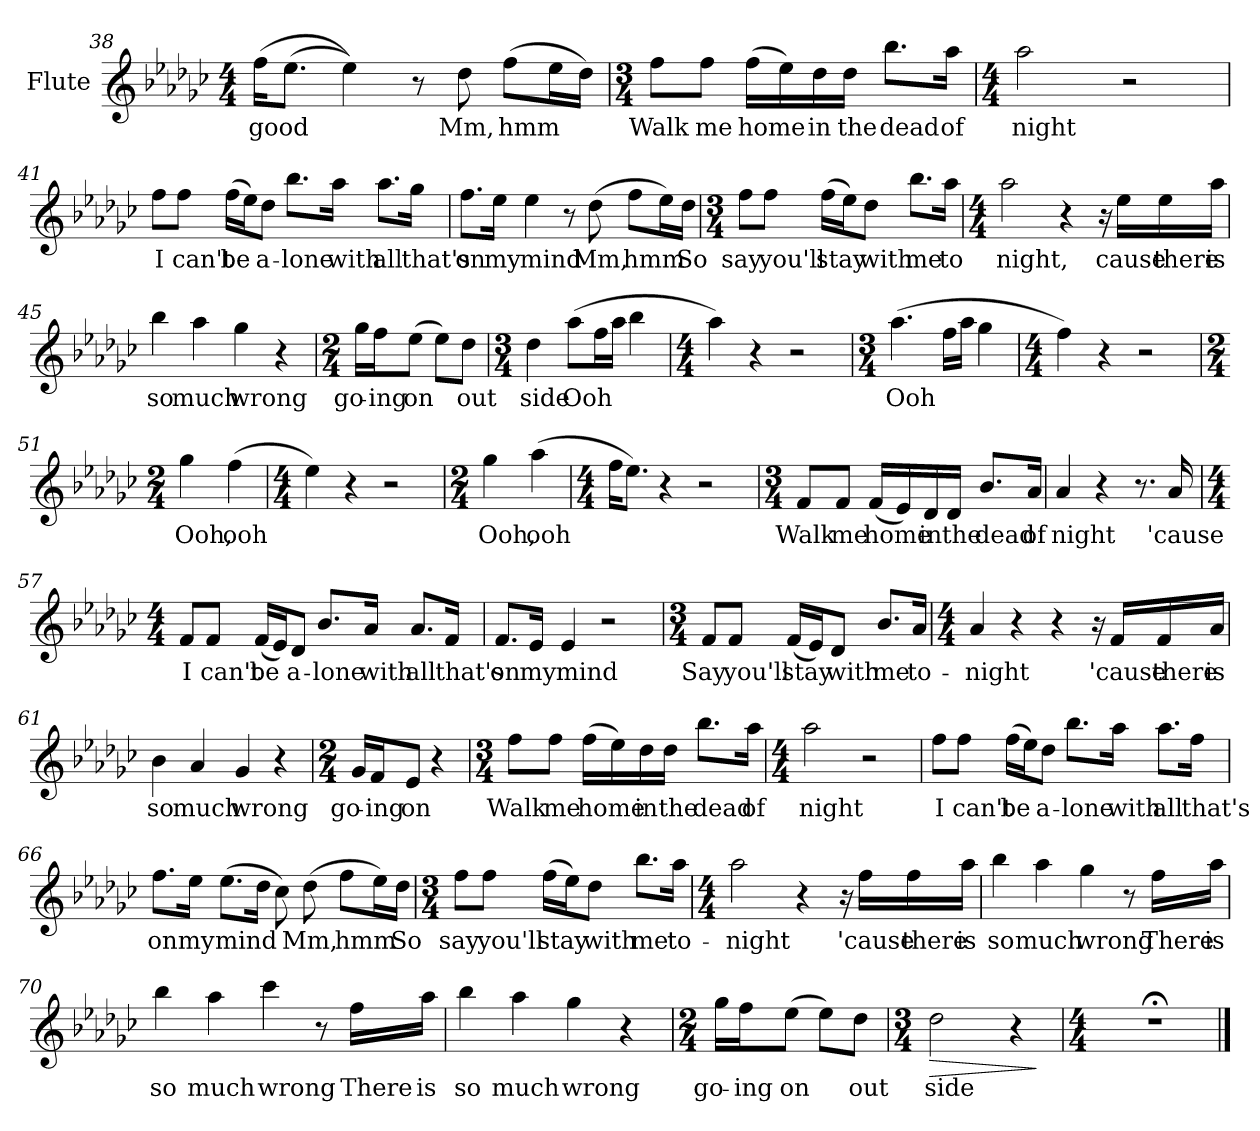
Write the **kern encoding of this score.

**kern	**text	**dynam
*part1	*part1	*part1
*staff1	*staff1	*staff1
*I"Flute	*	*
*I'Fl.	*	*
!!LO:LB:g=z
*clefG2	*	*
*k[b-e-a-d-g-c-]	*	*
*M4/4	*	*
=38	=38	=38
!	!LO:LY:b	!
(16ff\KL	good	.
(8.ee-\J	.	.
4ee-\))	.	.
8r	.	.
!	!LO:LY:b	!
8dd-\	Mm,	.
!	!LO:LY:b	!
(8ff\L	hmm	.
16ee-\L	.	.
16dd-\JJ)	.	.
=39	=39	=39
*M3/4	*	*
!	!LO:LY:b	!
8ff\L	Walk	.
!	!LO:LY:b	!
8ff\J	me	.
!	!LO:LY:b	!
(16ff\LL	home	.
16ee-\)	.	.
!	!LO:LY:b	!
16dd-\	in	.
!	!LO:LY:b	!
16dd-\JJ	the	.
!	!LO:LY:b	!
8.bb-\L	dead	.
!	!LO:LY:b	!
16aa-\Jk	of	.
=40	=40	=40
*M4/4	*	*
!	!LO:LY:b	!
2aa-\	night	.
2r	.	.
!!LO:LB:g=z
=41	=41	=41
!	!LO:LY:b	!
8ff\L	I	.
!	!LO:LY:b	!
8ff\J	can't	.
!	!LO:LY:b	!
(16ff\LL	be	.
16ee-\J)	.	.
!	!LO:LY:b	!
8dd-\J	a-	.
!	!LO:LY:b	!
8.bb-\L	-lone	.
!	!LO:LY:b	!
16aa-\Jk	with	.
!	!LO:LY:b	!
8.aa-\L	all	.
!	!LO:LY:b	!
16gg-\Jk	that's	.
=42	=42	=42
!	!LO:LY:b	!
8.ff\L	on	.
!	!LO:LY:b	!
16ee-\Jk	my	.
!	!LO:LY:b	!
4ee-\	mind	.
8r	.	.
!	!LO:LY:b	!
(8dd-\	Mm,	.
!	!LO:LY:b	!
8ff\L	hmm	.
16ee-\L)	.	.
!	!LO:LY:b	!
16dd-\JJ	So	.
!!LO:LB:g=z
=43	=43	=43
*M3/4	*	*
!	!LO:LY:b	!
8ff\L	say	.
!	!LO:LY:b	!
8ff\J	you'll	.
!	!LO:LY:b	!
(16ff\LL	stay	.
16ee-\J)	.	.
!	!LO:LY:b	!
8dd-\J	with	.
!	!LO:LY:b	!
8.bb-\L	me	.
!	!LO:LY:b	!
16aa-\Jk	to	.
=44	=44	=44
*M4/4	*	*
!	!LO:LY:b	!
2aa-\	night,	.
4r	.	.
16r	.	.
!	!LO:LY:b	!
16ee-\LL	cause	.
!	!LO:LY:b	!
16ee-\	there	.
!	!LO:LY:b	!
16aa-\JJ	is	.
=45	=45	=45
!	!LO:LY:b	!
4bb-\	so	.
!	!LO:LY:b	!
4aa-\	much	.
!	!LO:LY:b	!
4gg-\	wrong	.
4r	.	.
!!LO:LB:g=z
=46	=46	=46
*M2/4	*	*
!	!LO:LY:b	!
16gg-\LL	go-	.
!	!LO:LY:b	!
16ff\J	-ing	.
!	!LO:LY:b	!
(8ee-\J	on	.
8ee-\L)	.	.
!	!LO:LY:b	!
8dd-\J	out	.
=47	=47	=47
*M3/4	*	*
!	!LO:LY:b	!
4dd-\	side	.
!	!LO:LY:b	!
(8aa-\L	Ooh	.
16ff\L	.	.
16aa-\JJ	.	.
4bb-\	.	.
=48	=48	=48
*M4/4	*	*
4aa-\)	.	.
4r	.	.
2r	.	.
=49	=49	=49
*M3/4	*	*
!	!LO:LY:b	!
(4.aa-\	Ooh	.
16ff\LL	.	.
16aa-\JJ	.	.
4gg-\	.	.
=50	=50	=50
*M4/4	*	*
4ff\)	.	.
4r	.	.
2r	.	.
=51	=51	=51
*M2/4	*	*
!	!LO:LY:b	!
4gg-\	Ooh,	.
!	!LO:LY:b	!
(4ff\	ooh	.
!!LO:LB:g=z
=52	=52	=52
*M4/4	*	*
4ee-\)	.	.
4r	.	.
2r	.	.
=53	=53	=53
*M2/4	*	*
!	!LO:LY:b	!
4gg-\	Ooh,	.
!	!LO:LY:b	!
(4aa-\	ooh	.
=54	=54	=54
*M4/4	*	*
16ff\KL	.	.
8.ee-\J)	.	.
4r	.	.
2r	.	.
=55	=55	=55
*M3/4	*	*
!	!LO:LY:b	!
8f/L	Walk	.
!	!LO:LY:b	!
8f/J	me	.
!	!LO:LY:b	!
(16f/LL	home	.
16e-/)	.	.
!	!LO:LY:b	!
16d-/	in	.
!	!LO:LY:b	!
16d-/JJ	the	.
!	!LO:LY:b	!
8.b-/L	dead	.
!	!LO:LY:b	!
16a-/Jk	of	.
=56	=56	=56
!	!LO:LY:b	!
4a-/	night	.
4r	.	.
8.r	.	.
!	!LO:LY:b	!
16a-/	'cause	.
!!LO:LB:g=z
=57	=57	=57
*M4/4	*	*
!	!LO:LY:b	!
8f/L	I	.
!	!LO:LY:b	!
8f/J	can't	.
!	!LO:LY:b	!
(16f/LL	be	.
16e-/J)	.	.
!	!LO:LY:b	!
8d-/J	a-	.
!	!LO:LY:b	!
8.b-/L	-lone	.
!	!LO:LY:b	!
16a-/Jk	with	.
!	!LO:LY:b	!
8.a-/L	all	.
!	!LO:LY:b	!
16f/Jk	that's	.
=58	=58	=58
!	!LO:LY:b	!
8.f/L	on	.
!	!LO:LY:b	!
16e-/Jk	my	.
!	!LO:LY:b	!
4e-/	mind	.
2r	.	.
=59	=59	=59
*M3/4	*	*
!	!LO:LY:b	!
8f/L	Say	.
!	!LO:LY:b	!
8f/J	you'll	.
!	!LO:LY:b	!
(16f/LL	stay	.
16e-/J)	.	.
!	!LO:LY:b	!
8d-/J	with	.
!	!LO:LY:b	!
8.b-/L	me	.
!	!LO:LY:b	!
16a-/Jk	to-	.
!!LO:LB:g=z
=60	=60	=60
*M4/4	*	*
!	!LO:LY:b	!
4a-/	-night	.
4r	.	.
4r	.	.
16r	.	.
!	!LO:LY:b	!
16f/LL	'cause	.
!	!LO:LY:b	!
16f/	there	.
!	!LO:LY:b	!
16a-/JJ	is	.
=61	=61	=61
!	!LO:LY:b	!
4b-\	so	.
!	!LO:LY:b	!
4a-/	much	.
!	!LO:LY:b	!
4g-/	wrong	.
4r	.	.
=62	=62	=62
*M2/4	*	*
!	!LO:LY:b	!
16g-/LL	go-	.
!	!LO:LY:b	!
16f/J	-ing	.
!	!LO:LY:b	!
8e-/J	on	.
4r	.	.
!!LO:PB:g=z
=63	=63	=63
*M3/4	*	*
!	!LO:LY:b	!
8ff\L	Walk	.
!	!LO:LY:b	!
8ff\J	me	.
!	!LO:LY:b	!
(16ff\LL	home	.
16ee-\)	.	.
!	!LO:LY:b	!
16dd-\	in	.
!	!LO:LY:b	!
16dd-\JJ	the	.
!	!LO:LY:b	!
8.bb-\L	dead	.
!	!LO:LY:b	!
16aa-\Jk	of	.
=64	=64	=64
*M4/4	*	*
!	!LO:LY:b	!
2aa-\	night	.
2r	.	.
=65	=65	=65
!	!LO:LY:b	!
8ff\L	I	.
!	!LO:LY:b	!
8ff\J	can't	.
!	!LO:LY:b	!
(16ff\LL	be	.
16ee-\J)	.	.
!	!LO:LY:b	!
8dd-\J	a-	.
!	!LO:LY:b	!
8.bb-\L	lone	.
!	!LO:LY:b	!
16aa-\Jk	with	.
!	!LO:LY:b	!
8.aa-\L	all	.
!	!LO:LY:b	!
16ff\Jk	that's	.
!!LO:LB:g=z
=66	=66	=66
!	!LO:LY:b	!
8.ff\L	on	.
!	!LO:LY:b	!
16ee-\Jk	my	.
!	!LO:LY:b	!
(8.ee-\L	mind	.
16dd-\Jk	.	.
8cc-\)	.	.
!	!LO:LY:b	!
(8dd-\	Mm,	.
!	!LO:LY:b	!
8ff\L	hmm	.
16ee-\L)	.	.
!	!LO:LY:b	!
16dd-\JJ	So	.
=67	=67	=67
*M3/4	*	*
!	!LO:LY:b	!
8ff\L	say	.
!	!LO:LY:b	!
8ff\J	you'll	.
!	!LO:LY:b	!
(16ff\LL	stay	.
16ee-\J)	.	.
!	!LO:LY:b	!
8dd-\J	with	.
!	!LO:LY:b	!
8.bb-\L	me	.
!	!LO:LY:b	!
16aa-\Jk	to-	.
=68	=68	=68
*M4/4	*	*
!	!LO:LY:b	!
2aa-\	-night	.
4r	.	.
16r	.	.
!	!LO:LY:b	!
16ff\LL	'cause	.
!	!LO:LY:b	!
16ff\	there	.
!	!LO:LY:b	!
16aa-\JJ	is	.
!!LO:LB:g=z
=69	=69	=69
!	!LO:LY:b	!
4bb-\	so	.
!	!LO:LY:b	!
4aa-\	much	.
!	!LO:LY:b	!
4gg-\	wrong	.
8r	.	.
!	!LO:LY:b	!
16ff\LL	There	.
!	!LO:LY:b	!
16aa-\JJ	is	.
=70	=70	=70
!	!LO:LY:b	!
4bb-\	so	.
!	!LO:LY:b	!
4aa-\	much	.
!	!LO:LY:b	!
4ccc-\	wrong	.
8r	.	.
!	!LO:LY:b	!
16ff\LL	There	.
!	!LO:LY:b	!
16aa-\JJ	is	.
=71	=71	=71
!	!LO:LY:b	!
4bb-\	so	.
!	!LO:LY:b	!
4aa-\	much	.
!	!LO:LY:b	!
4gg-\	wrong	.
4r	.	.
!!LO:LB:g=z
=72	=72	=72
*M2/4	*	*
!	!LO:LY:b	!
16gg-\LL	go-	.
!	!LO:LY:b	!
16ff\J	-ing	.
!	!LO:LY:b	!
(8ee-\J	on	.
8ee-\L)	.	.
!	!LO:LY:b	!
8dd-\J	out	.
=73	=73	=73
*M3/4	*	*
!	!LO:LY:b	!LO:HP:b
2dd-\	side	>
4r	.	.
.	.	]
=74	=74	=74
*M4/4	*	*
1r;<	.	.
==	==	==
*-	*-	*-
